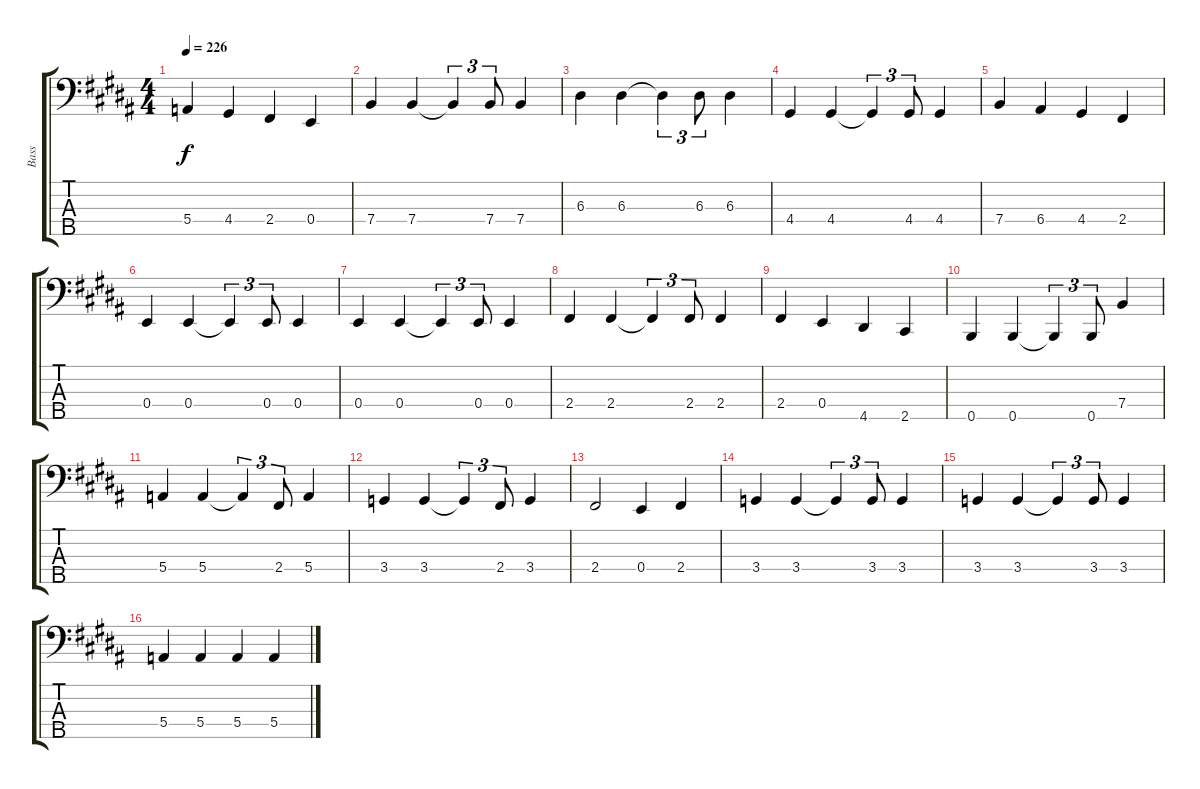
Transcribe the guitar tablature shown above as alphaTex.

\track ("Bass" "Bass") {instrument electricbasspick}
\staff {score tabs}
\tuning (G2 D2 A1 E1 B0) {hide}
\ts (4 4)
\tempo 226
\clef f4
\ks b
5.4.4{dy f} 4.4.4 2.4.4 0.4.4 |
7.4.4 7.4.4 7.4{t}.4{tu (3 2)} 7.4.8{tu (3 2)} 7.4.4 |
6.3.4 6.3.4 6.3{t}.4{tu (3 2)} 6.3.8{tu (3 2)} 6.3.4 |
4.4.4 4.4.4 4.4{t}.4{tu (3 2)} 4.4.8{tu (3 2)} 4.4.4 |
7.4.4 6.4.4 4.4.4 2.4.4 |
0.4.4 0.4.4 0.4{t}.4{tu (3 2)} 0.4.8{tu (3 2)} 0.4.4 |
0.4.4 0.4.4 0.4{t}.4{tu (3 2)} 0.4.8{tu (3 2)} 0.4.4 |
2.4.4 2.4.4 2.4{t}.4{tu (3 2)} 2.4.8{tu (3 2)} 2.4.4 |
2.4.4 0.4.4 4.5.4 2.5.4 |
0.5.4 0.5.4 0.5{t}.4{tu (3 2)} 0.5.8{tu (3 2)} 7.4.4 |
5.4.4 5.4.4 5.4{t}.4{tu (3 2)} 2.4.8{tu (3 2)} 5.4.4 |
3.4.4 3.4.4 3.4{t}.4{tu (3 2)} 2.4.8{tu (3 2)} 3.4.4 |
2.4.2 0.4.4 2.4.4 |
3.4.4 3.4.4 3.4{t}.4{tu (3 2)} 3.4.8{tu (3 2)} 3.4.4 |
3.4.4 3.4.4 3.4{t}.4{tu (3 2)} 3.4.8{tu (3 2)} 3.4.4 |
5.4.4 5.4.4 5.4.4 5.4.4
